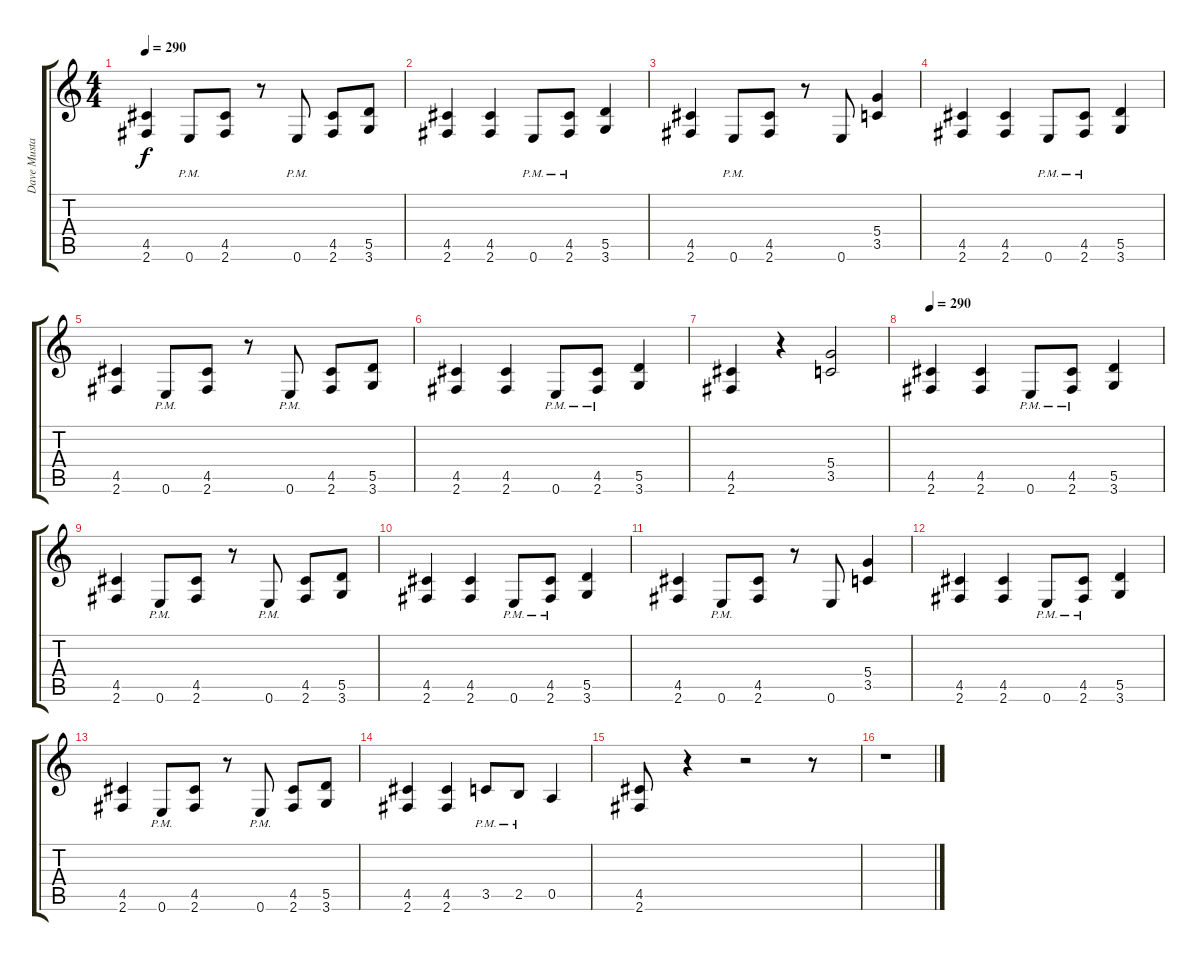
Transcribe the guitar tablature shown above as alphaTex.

\track ("Dave Mustaine" "Dave Musta") {instrument distortionguitar}
\staff {score tabs}
\tuning (E4 B3 G3 D3 A2 E2) {hide}
\ts (4 4)
\tempo 290
\clef g2
\ks c
(4.5 2.6).4{dy f} 0.6{pm}.8 (4.5 2.6).8 r.8 0.6{pm}.8 (4.5 2.6).8 (5.5 3.6).8 |
(4.5 2.6).4 (4.5 2.6).4 0.6{pm}.8 (4.5 2.6{pm}).8 (5.5 3.6).4 |
(4.5 2.6).4 0.6{pm}.8 (4.5 2.6).8 r.8 0.6.8 (5.4 3.5).4 |
(4.5 2.6).4 (4.5 2.6).4 0.6{pm}.8 (4.5 2.6{pm}).8 (5.5 3.6).4 |
(4.5 2.6).4 0.6{pm}.8 (4.5 2.6).8 r.8 0.6{pm}.8 (4.5 2.6).8 (5.5 3.6).8 |
(4.5 2.6).4 (4.5 2.6).4 0.6{pm}.8 (4.5 2.6{pm}).8 (5.5 3.6).4 |
(4.5 2.6).4 r.4 (5.4 3.5).2 |
\tempo 280
\tempo 290
(4.5 2.6).4 (4.5 2.6).4 0.6{pm}.8 (4.5 2.6{pm}).8 (5.5 3.6).4 |
(4.5 2.6).4 0.6{pm}.8 (4.5 2.6).8 r.8 0.6{pm}.8 (4.5 2.6).8 (5.5 3.6).8 |
(4.5 2.6).4 (4.5 2.6).4 0.6{pm}.8 (4.5 2.6{pm}).8 (5.5 3.6).4 |
(4.5 2.6).4 0.6{pm}.8 (4.5 2.6).8 r.8 0.6.8 (5.4 3.5).4 |
(4.5 2.6).4 (4.5 2.6).4 0.6{pm}.8 (4.5 2.6{pm}).8 (5.5 3.6).4 |
(4.5 2.6).4 0.6{pm}.8 (4.5 2.6).8 r.8 0.6{pm}.8 (4.5 2.6).8 (5.5 3.6).8 |
(4.5 2.6).4 (4.5 2.6).4 3.5{pm}.8 2.5{pm}.8 0.5.4 |
(4.5 2.6).8 r.4 r.2 r.8 |
r.1
